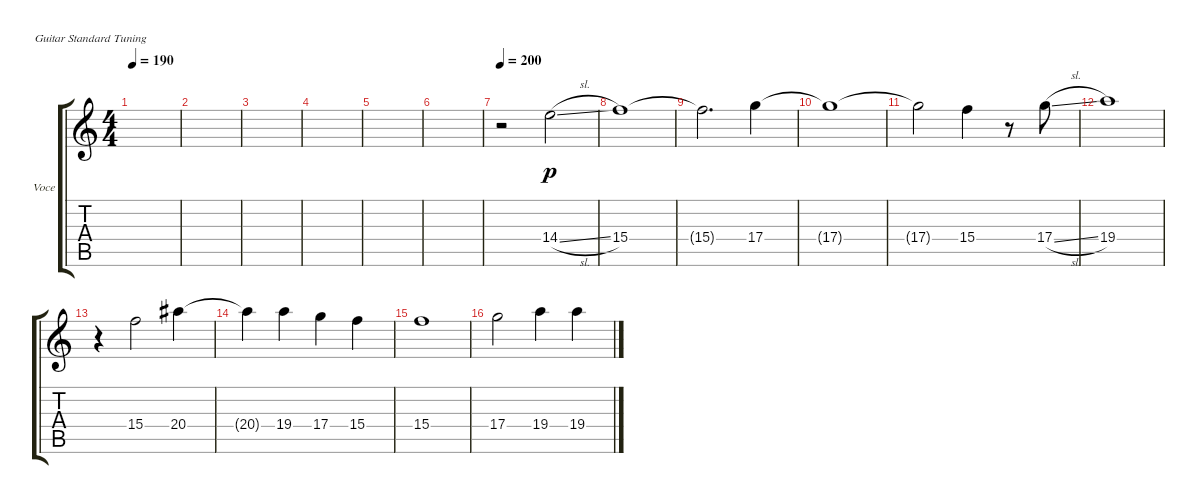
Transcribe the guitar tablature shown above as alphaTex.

\defaultSystemsLayout 4
\bracketExtendMode groupsimilarinstruments
\firstSystemTrackNameOrientation horizontal
\otherSystemsTrackNameOrientation horizontal
\track ("Cantato" "Voce") {instrument acousticguitarsteel}
\staff {score tabs}
\tuning (E4 B3 G3 D3 A2 E2)
\ts (4 4)
\tempo 190
\clef g2
\ks c
|
|
|
|
|
|
\tempo 200
r.2 14.4{sl}.2{dy p} |
15.4.1 |
15.4{t}.2{d} 17.4.4 |
17.4{t}.1 |
17.4{t}.2 15.4.4 r.8 17.4{sl}.8 |
19.4.1 |
r.4 15.4.2 20.4.4 |
20.4{t}.4 19.4.4 17.4.4 15.4.4 |
15.4.1 |
17.4.2 19.4.4 19.4.4
